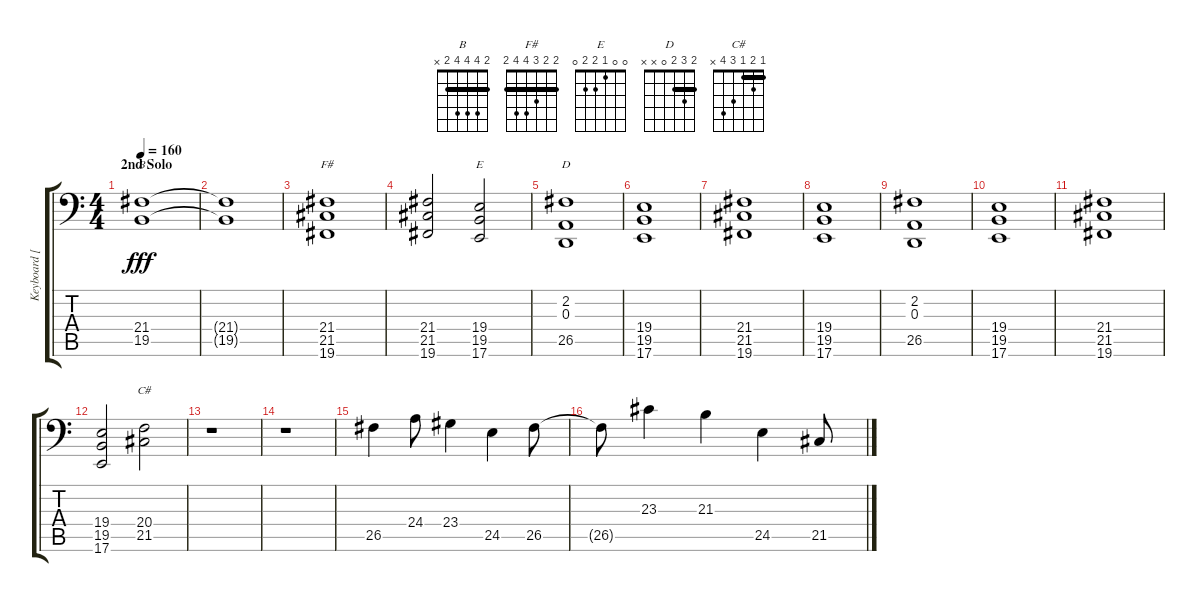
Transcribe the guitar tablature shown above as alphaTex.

\track ("Keyboard [Left Hand]" "Keyboard [") {instrument electricgrandpiano}
\staff {score tabs}
\tuning (C3 G2 D2 A1 E1 B0) {hide}
\chord ("B" 2 4 4 4 2 x) {barre 2}
\chord ("F#" 2 2 3 4 4 2) {barre 2}
\chord ("E" 0 0 1 2 2 0)
\chord ("D" 2 3 2 0 x x) {barre 2}
\chord ("C#" 1 2 1 3 4 x) {barre 1}
\ts (4 4)
\section ("" "2nd Solo")
\tempo 160
\clef f4
\ks c
(21.4 19.5).1{ch "B" dy fff} |
(21.4{t} 19.5{t}).1 |
(21.4 21.5 19.6).1{ch "F#"} |
(21.4 21.5 19.6).2 (19.4 19.5 17.6).2{ch "E"} |
(2.2 0.3 26.5).1{ch "D"} |
(19.4 19.5 17.6).1 |
(21.4 21.5 19.6).1 |
(19.4 19.5 17.6).1 |
(2.2 0.3 26.5).1 |
(19.4 19.5 17.6).1 |
(21.4 21.5 19.6).1 |
(19.4 19.5 17.6).2 (20.4 21.5).2{ch "C#"} |
r.1 |
r.1 |
26.5.4 24.4.8 23.4.4 24.5.4 26.5.8 |
26.5{t}.8 23.3.4 21.3.4 24.5.4 21.5.8
